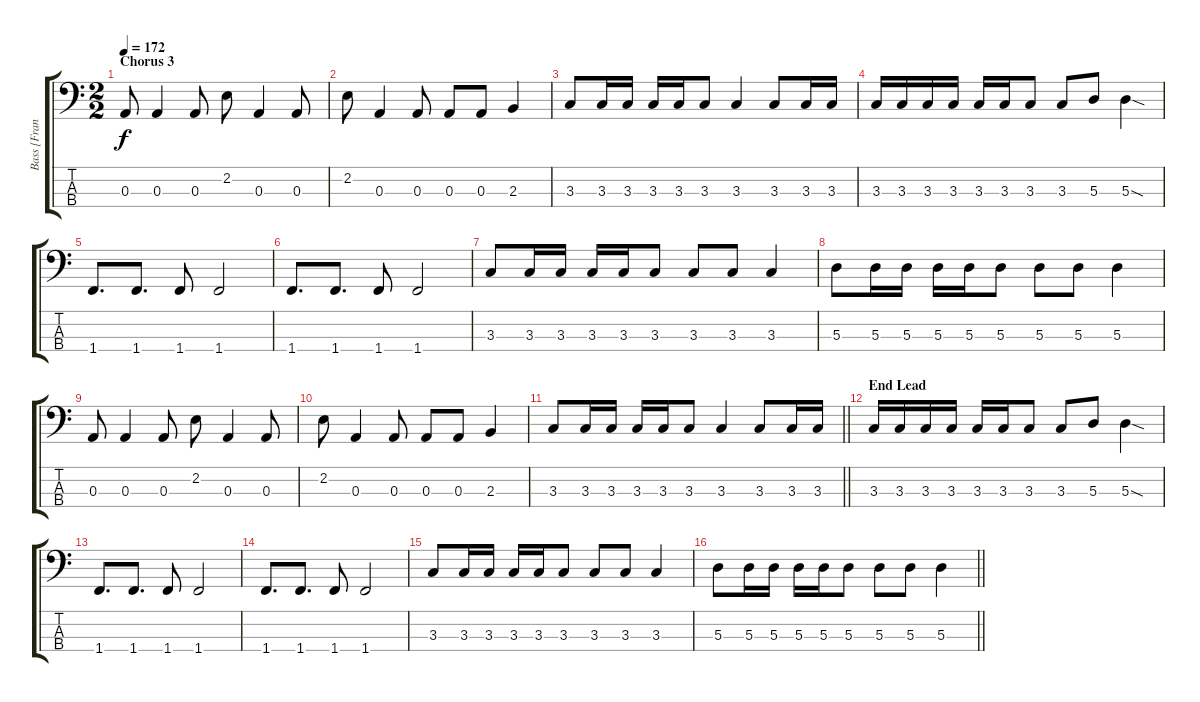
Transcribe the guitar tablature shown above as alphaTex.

\track ("Bass [Frank Black]" "Bass [Fran") {instrument electricbasspick}
\staff {score tabs}
\tuning (G2 D2 A1 E1) {hide}
\ts (2 2)
\section ("" "Chorus 3")
\tempo 172
\clef f4
\ks c
0.3.8{dy f} 0.3.4 0.3.8 2.2.8 0.3.4 0.3.8 |
2.2.8 0.3.4 0.3.8 0.3.8 0.3.8 2.3.4 |
3.3.8 3.3.16 3.3.16 3.3.16 3.3.16 3.3.8 3.3.4 3.3.8 3.3.16 3.3.16 |
3.3.16 3.3.16 3.3.16 3.3.16 3.3.16 3.3.16 3.3.8 3.3.8 5.3.8 5.3{sod}.4 |
1.4.8{d} 1.4.8{d} 1.4.8 1.4.2 |
1.4.8{d} 1.4.8{d} 1.4.8 1.4.2 |
3.3.8 3.3.16 3.3.16 3.3.16 3.3.16 3.3.8 3.3.8 3.3.8 3.3.4 |
5.3.8 5.3.16 5.3.16 5.3.16 5.3.16 5.3.8 5.3.8 5.3.8 5.3.4 |
0.3.8 0.3.4 0.3.8 2.2.8 0.3.4 0.3.8 |
2.2.8 0.3.4 0.3.8 0.3.8 0.3.8 2.3.4 |
\barLineRight lightlight
3.3.8 3.3.16 3.3.16 3.3.16 3.3.16 3.3.8 3.3.4 3.3.8 3.3.16 3.3.16 |
\section ("" "End Lead")
3.3.16 3.3.16 3.3.16 3.3.16 3.3.16 3.3.16 3.3.8 3.3.8 5.3.8 5.3{sod}.4 |
1.4.8{d} 1.4.8{d} 1.4.8 1.4.2 |
1.4.8{d} 1.4.8{d} 1.4.8 1.4.2 |
3.3.8 3.3.16 3.3.16 3.3.16 3.3.16 3.3.8 3.3.8 3.3.8 3.3.4 |
\barLineRight lightlight
5.3.8 5.3.16 5.3.16 5.3.16 5.3.16 5.3.8 5.3.8 5.3.8 5.3.4
